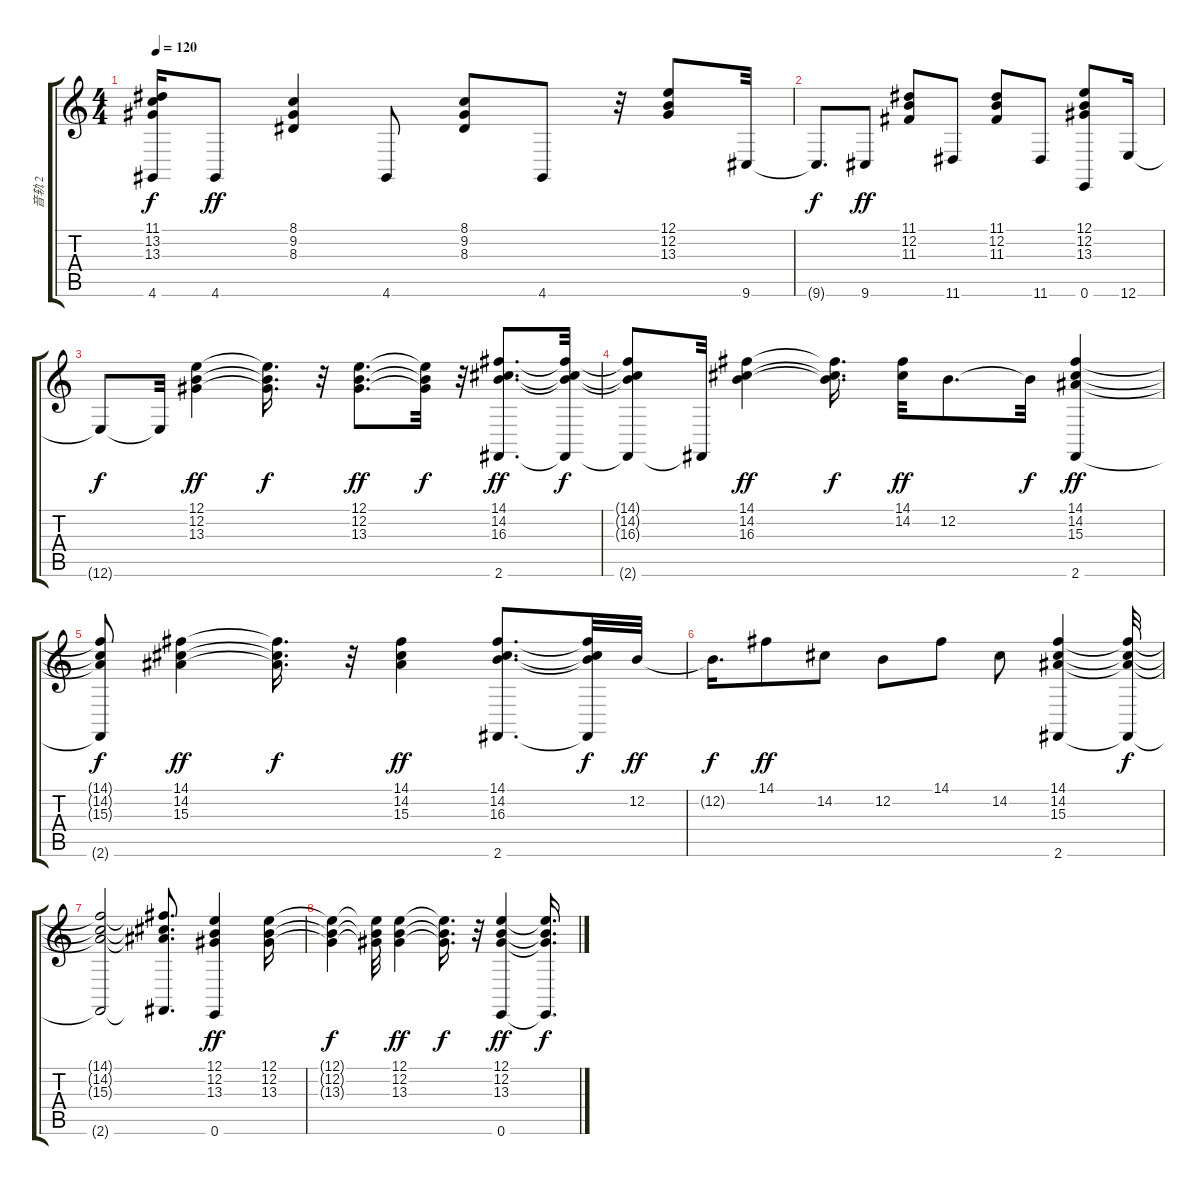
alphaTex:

\track ("音轨 2" "音轨 2") {instrument brightacousticpiano}
\staff {score tabs}
\tuning (E4 B3 G3 D3 A2 E2) {hide}
\ts (4 4)
\tempo 120
\clef g2
\ks c
(11.1{t} 13.2{t} 13.3{t} 4.6{t}).16{dy f} 4.6.8{dy ff} (8.1 9.2 8.3).4 4.6.8 (8.1 9.2 8.3).8 4.6.8 r.32 (12.1 12.2 13.3).8 9.6.32 |
9.6{t}.8{d dy f} 9.6.8{dy ff} (11.1 12.2 11.3).8 11.6.8 (11.1 12.2 11.3).8 11.6.8 (12.1 12.2 13.3 0.6).8 12.6.16 |
12.6{t}.8{dy f} 12.6{t}.32 (12.1 12.2 13.3).4{dy ff} (12.1{t} 12.2{t} 13.3{t}).16{d dy f} r.32 (12.1 12.2 13.3).8{d dy ff} (12.1{t} 12.2{t} 13.3{t}).32{dy f} r.32 (14.1 14.2 16.3 2.6).8{d dy ff} (14.1{t} 14.2{t} 16.3{t} 2.6{t}).32{dy f} |
(14.1{t} 14.2{t} 16.3{t} 2.6{t}).8 2.6{t}.32 (14.1 14.2 16.3).4{dy ff} (14.1{t} 14.2{t} 16.3{t}).16{d dy f} (14.1 14.2).32{dy ff} 12.2.8{d} 12.2{t}.32{dy f} (14.1 14.2 15.3 2.6).4{dy ff} |
(14.1{t} 14.2{t} 15.3{t} 2.6{t}).8{dy f} (14.1 14.2 15.3).4{dy ff} (14.1{t} 14.2{t} 15.3{t}).16{d dy f} r.32 (14.1 14.2 15.3).4{dy ff} (14.1 14.2 16.3 2.6).8{d} (14.1{t} 14.2{t} 16.3{t} 2.6{t}).32{dy f} 12.2.32{dy ff} |
12.2{t}.16{d dy f} 14.1.8{dy ff} 14.2.8 12.2.8 14.1.8 14.2.8 (14.1 14.2 15.3 2.6).4 (14.1{t} 14.2{t} 15.3{t} 2.6{t}).32{dy f} |
(14.1{t} 14.2{t} 15.3{t} 2.6{t}).2 (14.1{t} 14.2{t} 15.3{t} 2.6{t}).8{d} (12.1 12.2 13.3 0.6).4{dy ff} (12.1 12.2 13.3).16 |
(12.1{t} 12.2{t} 13.3{t}).4{dy f} (12.1{t} 12.2{t} 13.3{t}).32 (12.1 12.2 13.3).4{dy ff} (12.1{t} 12.2{t} 13.3{t}).16{d dy f} r.32 (12.1 12.2 13.3 0.6).4{dy ff} (12.1{t} 12.2{t} 13.3{t} 0.6{t}).16{d dy f}
